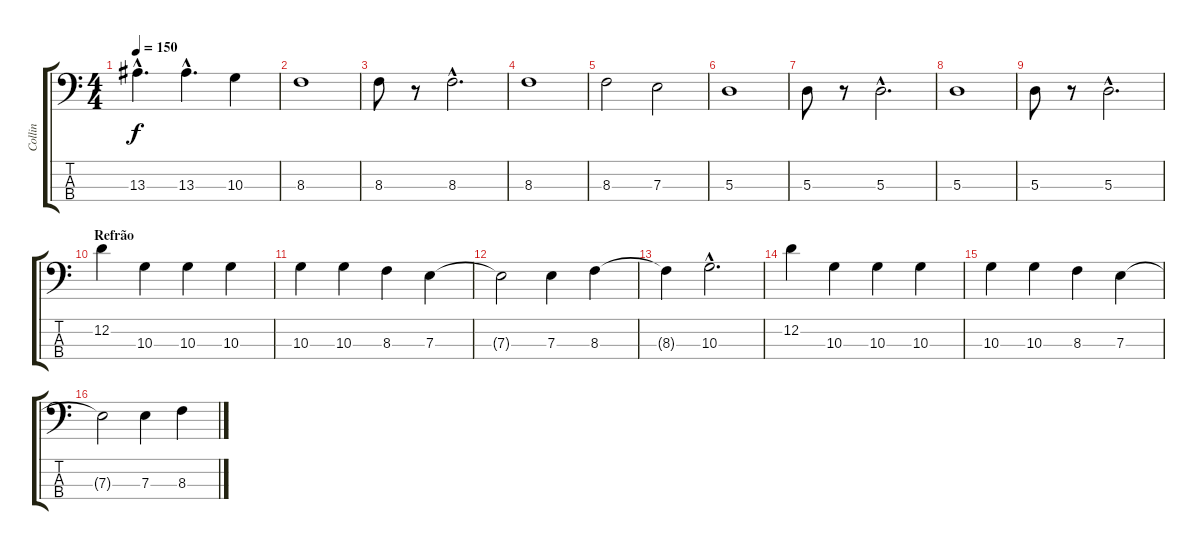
\track ("Collin" "Collin") {instrument electricbassfinger}
\staff {score tabs}
\tuning (G2 D2 A1 E1) {hide}
\ts (4 4)
\tempo 150
\clef f4
\ks c
13.3{hac}.4{d dy f} 13.3{hac}.4{d} 10.3.4 |
8.3.1 |
8.3.8 r.8 8.3{hac}.2{d} |
8.3.1 |
8.3.2 7.3.2 |
5.3.1 |
5.3.8 r.8 5.3{hac}.2{d} |
5.3.1 |
5.3.8 r.8 5.3{hac}.2{d} |
\section ("" "Refrão")
12.2.4 10.3.4 10.3.4 10.3.4 |
10.3.4 10.3.4 8.3.4 7.3.4 |
7.3{t}.2 7.3.4 8.3.4 |
8.3{t}.4 10.3{hac}.2{d} |
12.2.4 10.3.4 10.3.4 10.3.4 |
10.3.4 10.3.4 8.3.4 7.3.4 |
7.3{t}.2 7.3.4 8.3.4
